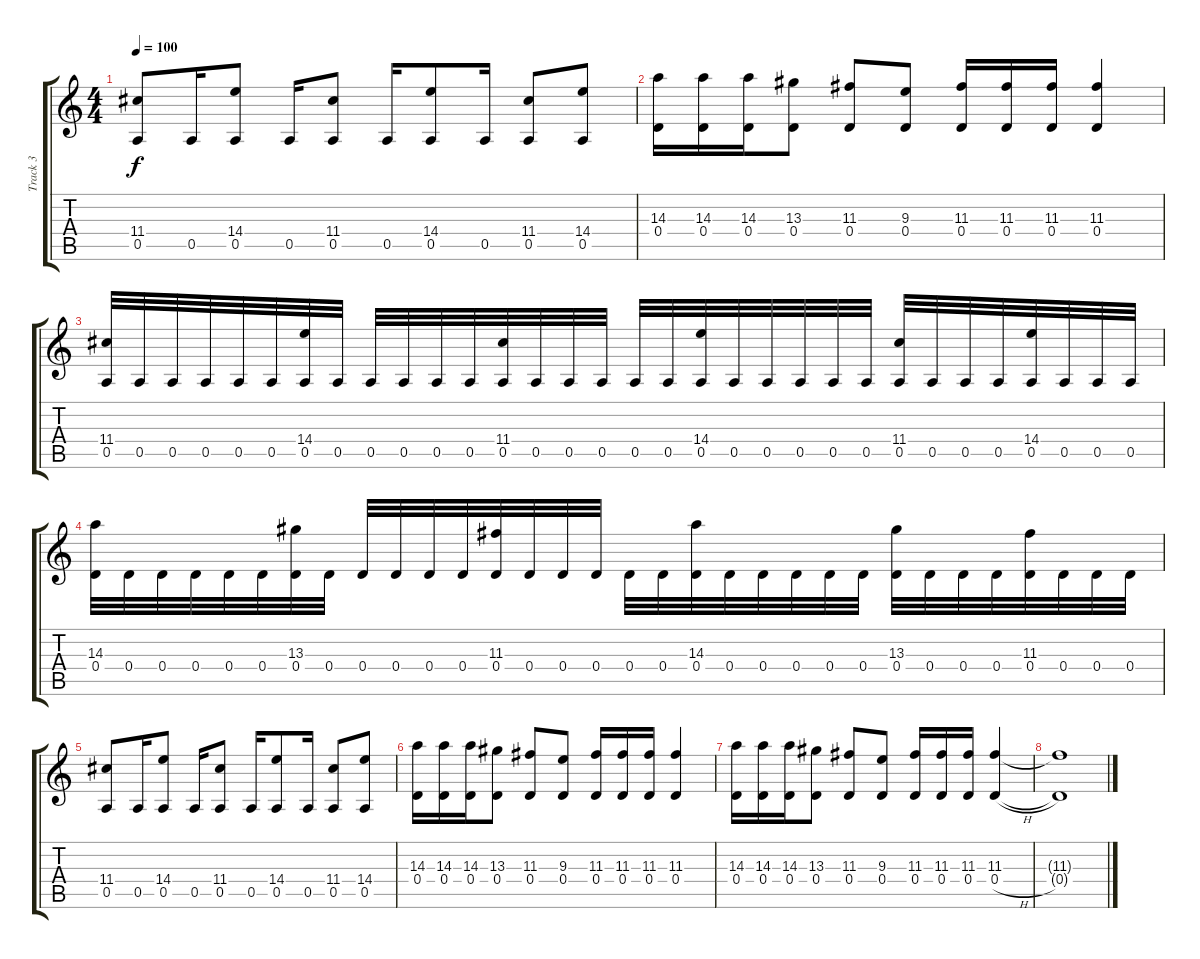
\track ("Track 3" "Track 3") {instrument distortionguitar}
\staff {score tabs}
\tuning (E4 B3 G3 D3 A2 E2) {hide}
\ts (4 4)
\tempo 100
\clef g2
\ks c
(11.4 0.5).8{dy f} 0.5.16 (14.4 0.5).8 0.5.16 (11.4 0.5).8 0.5.16 (14.4 0.5).8 0.5.16 (11.4 0.5).8 (14.4 0.5).8 |
(14.3 0.4).16 (14.3 0.4).16 (14.3 0.4).16 (13.3 0.4).8 (11.3 0.4).8 (9.3 0.4).8 (11.3 0.4).16 (11.3 0.4).16 (11.3 0.4).16 (11.3 0.4).4 |
(11.4 0.5).32 0.5.32 0.5.32 0.5.32 0.5.32 0.5.32 (14.4 0.5).32 0.5.32 0.5.32 0.5.32 0.5.32 0.5.32 (11.4 0.5).32 0.5.32 0.5.32 0.5.32 0.5.32 0.5.32 (14.4 0.5).32 0.5.32 0.5.32 0.5.32 0.5.32 0.5.32 (11.4 0.5).32 0.5.32 0.5.32 0.5.32 (14.4 0.5).32 0.5.32 0.5.32 0.5.32 |
(14.3 0.4).32 0.4.32 0.4.32 0.4.32 0.4.32 0.4.32 (13.3 0.4).32 0.4.32 0.4.32 0.4.32 0.4.32 0.4.32 (11.3 0.4).32 0.4.32 0.4.32 0.4.32 0.4.32 0.4.32 (14.3 0.4).32 0.4.32 0.4.32 0.4.32 0.4.32 0.4.32 (13.3 0.4).32 0.4.32 0.4.32 0.4.32 (11.3 0.4).32 0.4.32 0.4.32 0.4.32 |
(11.4 0.5).8 0.5.16 (14.4 0.5).8 0.5.16 (11.4 0.5).8 0.5.16 (14.4 0.5).8 0.5.16 (11.4 0.5).8 (14.4 0.5).8 |
(14.3 0.4).16 (14.3 0.4).16 (14.3 0.4).16 (13.3 0.4).8 (11.3 0.4).8 (9.3 0.4).8 (11.3 0.4).16 (11.3 0.4).16 (11.3 0.4).16 (11.3 0.4).4 |
(14.3 0.4).16 (14.3 0.4).16 (14.3 0.4).16 (13.3 0.4).8 (11.3 0.4).8 (9.3 0.4).8 (11.3 0.4).16 (11.3 0.4).16 (11.3 0.4).16 (11.3 0.4{h}).4 |
(11.3{t} 0.4{t}).1
